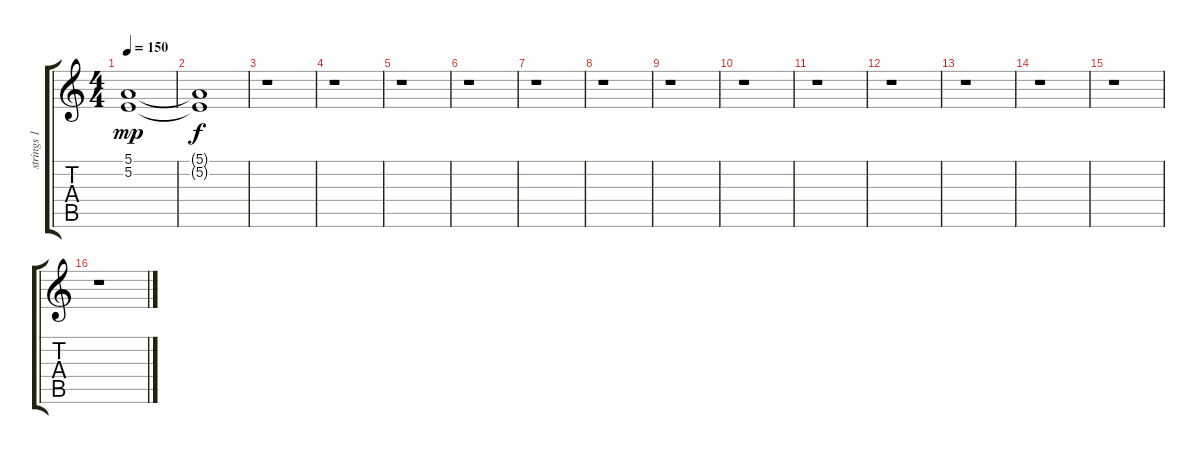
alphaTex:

\track ("strings 1" "strings 1") {instrument koto}
\staff {score tabs}
\tuning (E4 B3 G3 D3 A2 E2) {hide}
\ts (4 4)
\tempo 150
\clef g2
\ks c
(5.1 5.2).1{dy mp} |
(5.1{t} 5.2{t}).1{dy f} |
r.1 |
r.1 |
r.1 |
r.1 |
r.1 |
r.1 |
r.1 |
r.1 |
r.1 |
r.1 |
r.1 |
r.1 |
r.1 |
r.1
